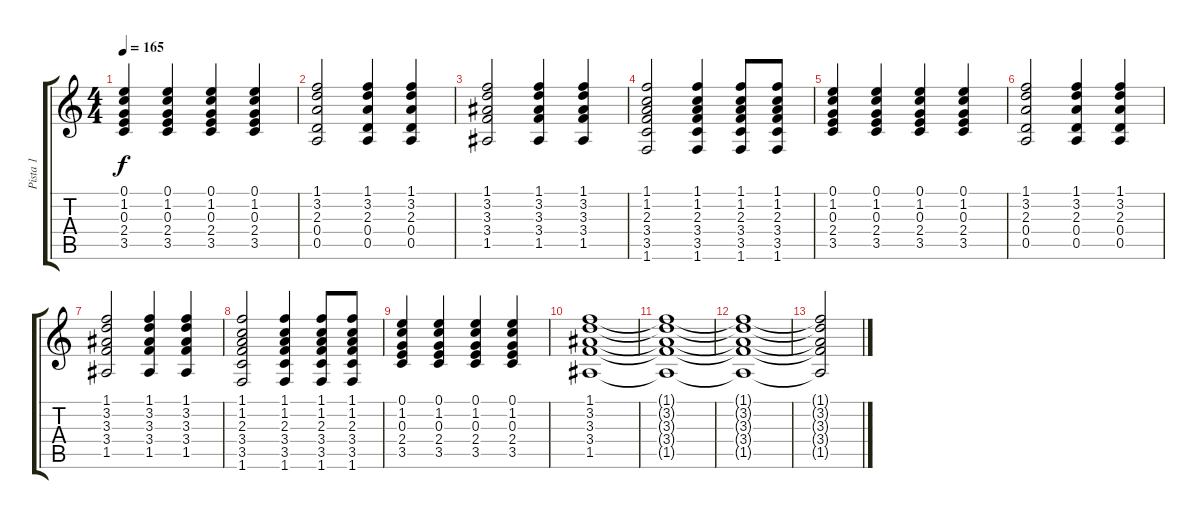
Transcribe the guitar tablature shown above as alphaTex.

\track ("Pista 1" "Pista 1") {instrument acousticguitarsteel}
\staff {score tabs}
\tuning (E4 B3 G3 D3 A2 E2) {hide}
\ts (4 4)
\tempo 165
\clef g2
\ks c
(0.1 1.2 0.3 2.4 3.5).4{dy f} (0.1 1.2 0.3 2.4 3.5).4 (0.1 1.2 0.3 2.4 3.5).4 (0.1 1.2 0.3 2.4 3.5).4 |
(1.1 3.2 2.3 0.4 0.5).2 (1.1 3.2 2.3 0.4 0.5).4 (1.1 3.2 2.3 0.4 0.5).4 |
(1.1 3.2 3.3 3.4 1.5).2 (1.1 3.2 3.3 3.4 1.5).4 (1.1 3.2 3.3 3.4 1.5).4 |
(1.1 1.2 2.3 3.4 3.5 1.6).2 (1.1 1.2 2.3 3.4 3.5 1.6).4 (1.1 1.2 2.3 3.4 3.5 1.6).8 (1.1 1.2 2.3 3.4 3.5 1.6).8 |
(0.1 1.2 0.3 2.4 3.5).4 (0.1 1.2 0.3 2.4 3.5).4 (0.1 1.2 0.3 2.4 3.5).4 (0.1 1.2 0.3 2.4 3.5).4 |
(1.1 3.2 2.3 0.4 0.5).2 (1.1 3.2 2.3 0.4 0.5).4 (1.1 3.2 2.3 0.4 0.5).4 |
(1.1 3.2 3.3 3.4 1.5).2 (1.1 3.2 3.3 3.4 1.5).4 (1.1 3.2 3.3 3.4 1.5).4 |
(1.1 1.2 2.3 3.4 3.5 1.6).2 (1.1 1.2 2.3 3.4 3.5 1.6).4 (1.1 1.2 2.3 3.4 3.5 1.6).8 (1.1 1.2 2.3 3.4 3.5 1.6).8 |
(0.1 1.2 0.3 2.4 3.5).4 (0.1 1.2 0.3 2.4 3.5).4 (0.1 1.2 0.3 2.4 3.5).4 (0.1 1.2 0.3 2.4 3.5).4 |
(1.1 3.2 3.3 3.4 1.5).1 |
(1.1{t} 3.2{t} 3.3{t} 3.4{t} 1.5{t}).1 |
(1.1{t} 3.2{t} 3.3{t} 3.4{t} 1.5{t}).1 |
(1.1{t} 3.2{t} 3.3{t} 3.4{t} 1.5{t}).2
